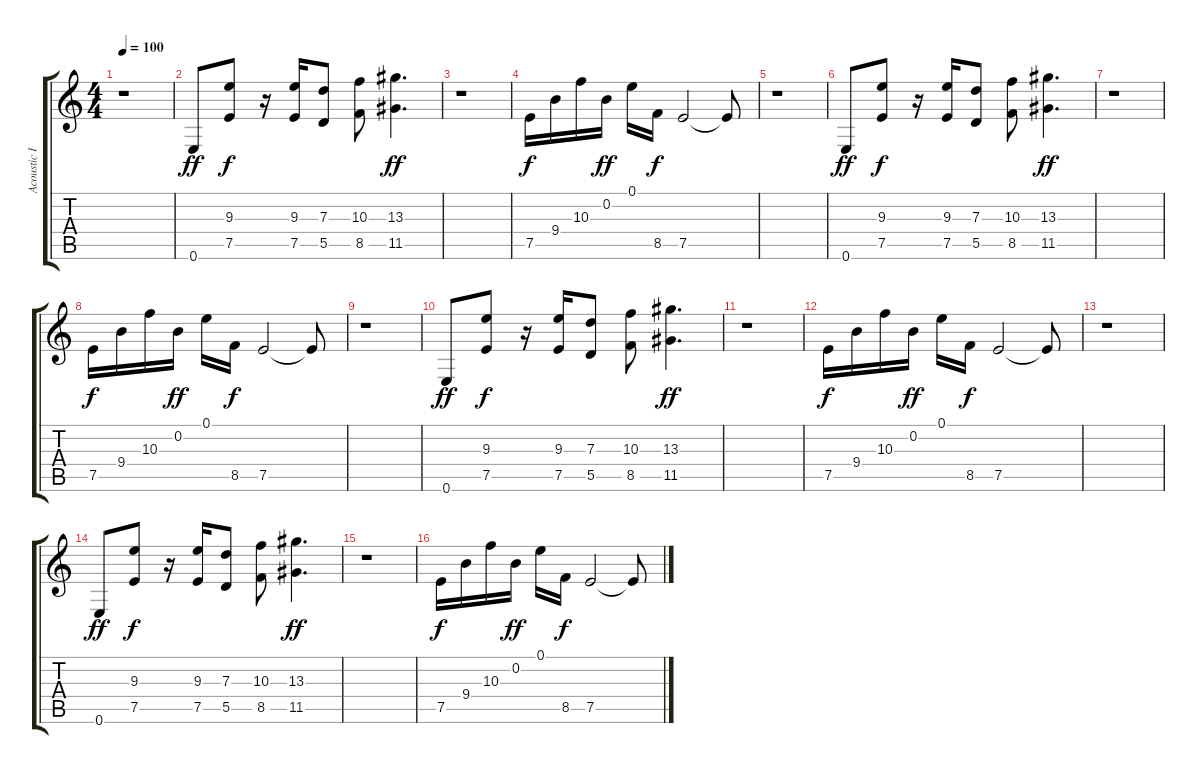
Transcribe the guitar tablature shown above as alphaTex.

\track ("Acoustic I" "Acoustic I") {instrument acousticguitarsteel}
\staff {score tabs}
\tuning (E4 B3 G3 D3 A2 E2) {hide}
\ts (4 4)
\tempo 100
\clef g2
\ks c
r.1{dy ff} |
0.6.8 (9.3 7.5).8{dy f} r.16 (9.3 7.5).16 (7.3 5.5).8 (10.3 8.5).8 (13.3 11.5).4{d dy ff} |
r.1 |
7.5.16{dy f} 9.4.16 10.3.16 0.2.16{dy ff} 0.1.16 8.5.16{dy f} 7.5.2 7.5{t}.8 |
r.1 |
0.6.8{dy ff} (9.3 7.5).8{dy f} r.16 (9.3 7.5).16 (7.3 5.5).8 (10.3 8.5).8 (13.3 11.5).4{d dy ff} |
r.1 |
7.5.16{dy f} 9.4.16 10.3.16 0.2.16{dy ff} 0.1.16 8.5.16{dy f} 7.5.2 7.5{t}.8 |
r.1 |
0.6.8{dy ff} (9.3 7.5).8{dy f} r.16 (9.3 7.5).16 (7.3 5.5).8 (10.3 8.5).8 (13.3 11.5).4{d dy ff} |
r.1 |
7.5.16{dy f} 9.4.16 10.3.16 0.2.16{dy ff} 0.1.16 8.5.16{dy f} 7.5.2 7.5{t}.8 |
r.1 |
0.6.8{dy ff} (9.3 7.5).8{dy f} r.16 (9.3 7.5).16 (7.3 5.5).8 (10.3 8.5).8 (13.3 11.5).4{d dy ff} |
r.1 |
7.5.16{dy f} 9.4.16 10.3.16 0.2.16{dy ff} 0.1.16 8.5.16{dy f} 7.5.2 7.5{t}.8
